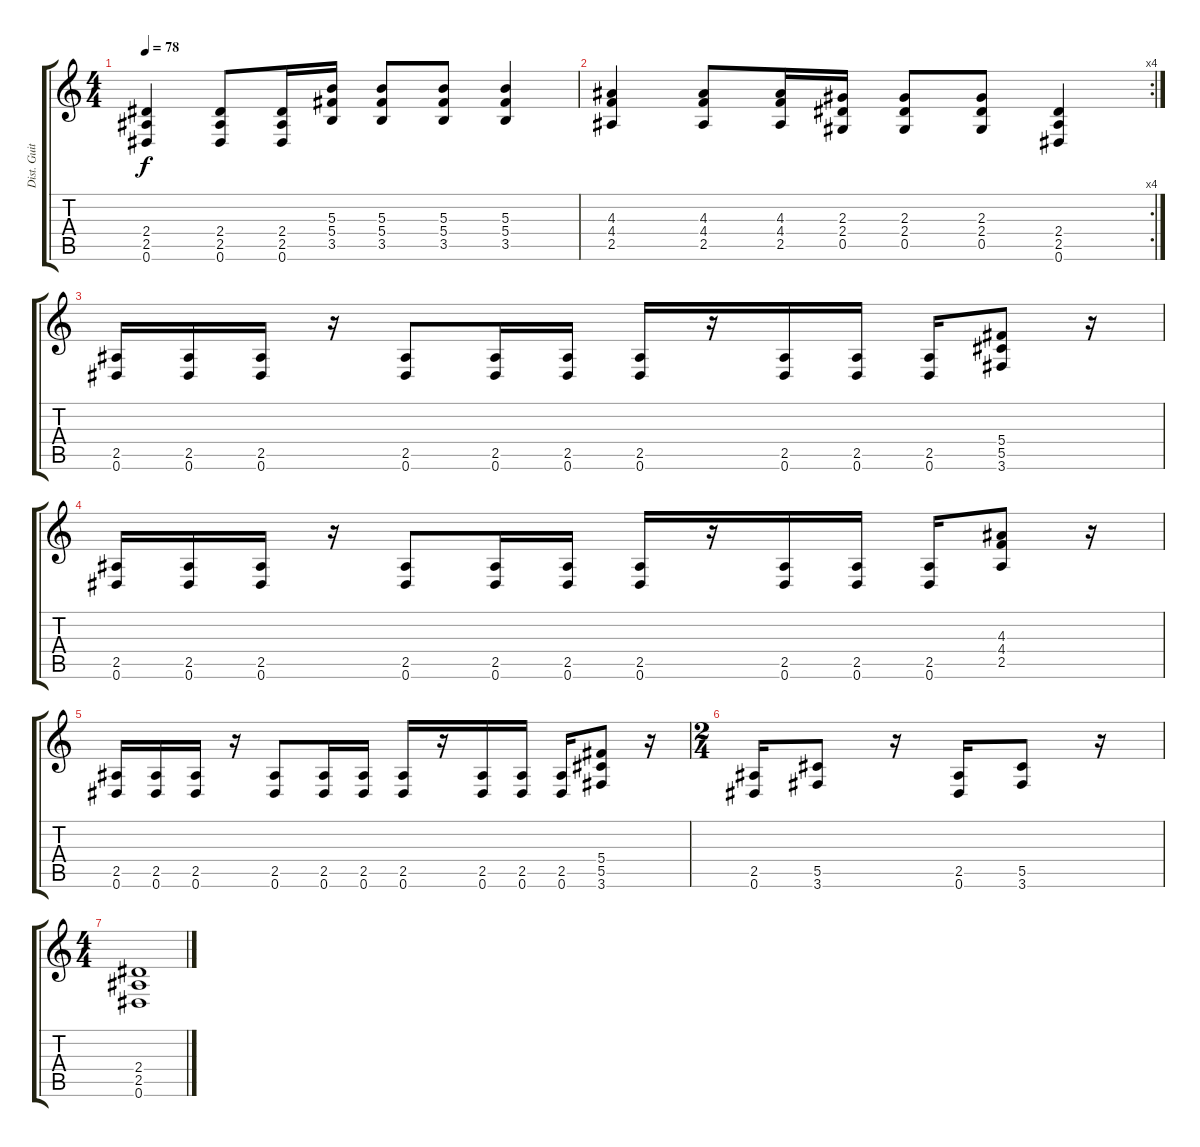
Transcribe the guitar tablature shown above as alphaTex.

\track ("Dist. Guitar 1 - James" "Dist. Guit") {instrument distortionguitar}
\staff {score tabs}
\tuning (Eb4 Bb3 Gb3 Db3 Ab2 Eb2) {hide}
\ts (4 4)
\tempo 78
\clef g2
\ks c
(2.4 2.5 0.6).4{dy f} (2.4 2.5 0.6).8 (2.4 2.5 0.6).16 (5.3 5.4 3.5).16 (5.3 5.4 3.5).8 (5.3 5.4 3.5).8 (5.3 5.4 3.5).4 |
\rc 4
(4.3 4.4 2.5).4 (4.3 4.4 2.5).8 (4.3 4.4 2.5).16 (2.3 2.4 0.5).16 (2.3 2.4 0.5).8 (2.3 2.4 0.5).8 (2.4 2.5 0.6).4 |
(2.5 0.6).16 (2.5 0.6).16 (2.5 0.6).16 r.16 (2.5 0.6).8 (2.5 0.6).16 (2.5 0.6).16 (2.5 0.6).16 r.16 (2.5 0.6).16 (2.5 0.6).16 (2.5 0.6).16 (5.4 5.5 3.6).8 r.16 |
(2.5 0.6).16 (2.5 0.6).16 (2.5 0.6).16 r.16 (2.5 0.6).8 (2.5 0.6).16 (2.5 0.6).16 (2.5 0.6).16 r.16 (2.5 0.6).16 (2.5 0.6).16 (2.5 0.6).16 (4.3 4.4 2.5).8 r.16 |
(2.5 0.6).16 (2.5 0.6).16 (2.5 0.6).16 r.16 (2.5 0.6).8 (2.5 0.6).16 (2.5 0.6).16 (2.5 0.6).16 r.16 (2.5 0.6).16 (2.5 0.6).16 (2.5 0.6).16 (5.4 5.5 3.6).8 r.16 |
\ts (2 4)
(2.5 0.6).16 (5.5 3.6).8 r.16 (2.5 0.6).16 (5.5 3.6).8 r.16 |
\ts (4 4)
(2.4 2.5 0.6).1
